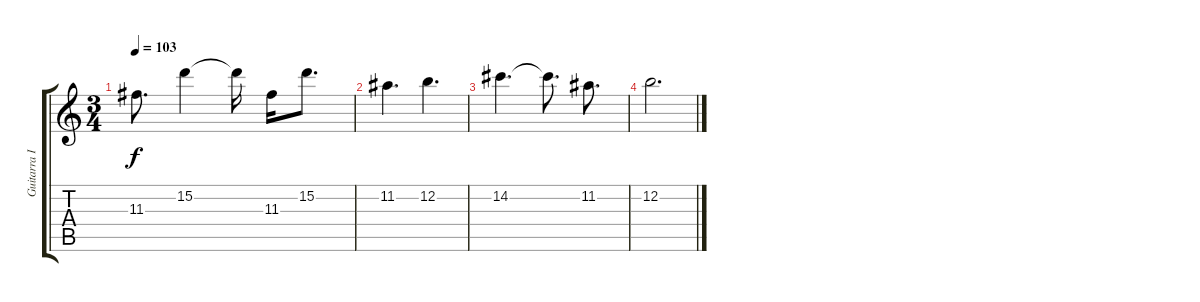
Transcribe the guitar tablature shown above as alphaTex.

\track ("Guitarra I" "Guitarra I") {instrument distortionguitar}
\staff {score tabs}
\tuning (E4 B3 G3 D3 A2 E2) {hide}
\ts (3 4)
\tempo 103
\clef g2
\ks c
11.3.8{d dy f} 15.2.4 15.2{t}.16 11.3.16 15.2.8{d} |
11.2.4{d} 12.2.4{d} |
14.2.4{d} 14.2{t}.8{d} 11.2.8{d} |
12.2.2{d}
